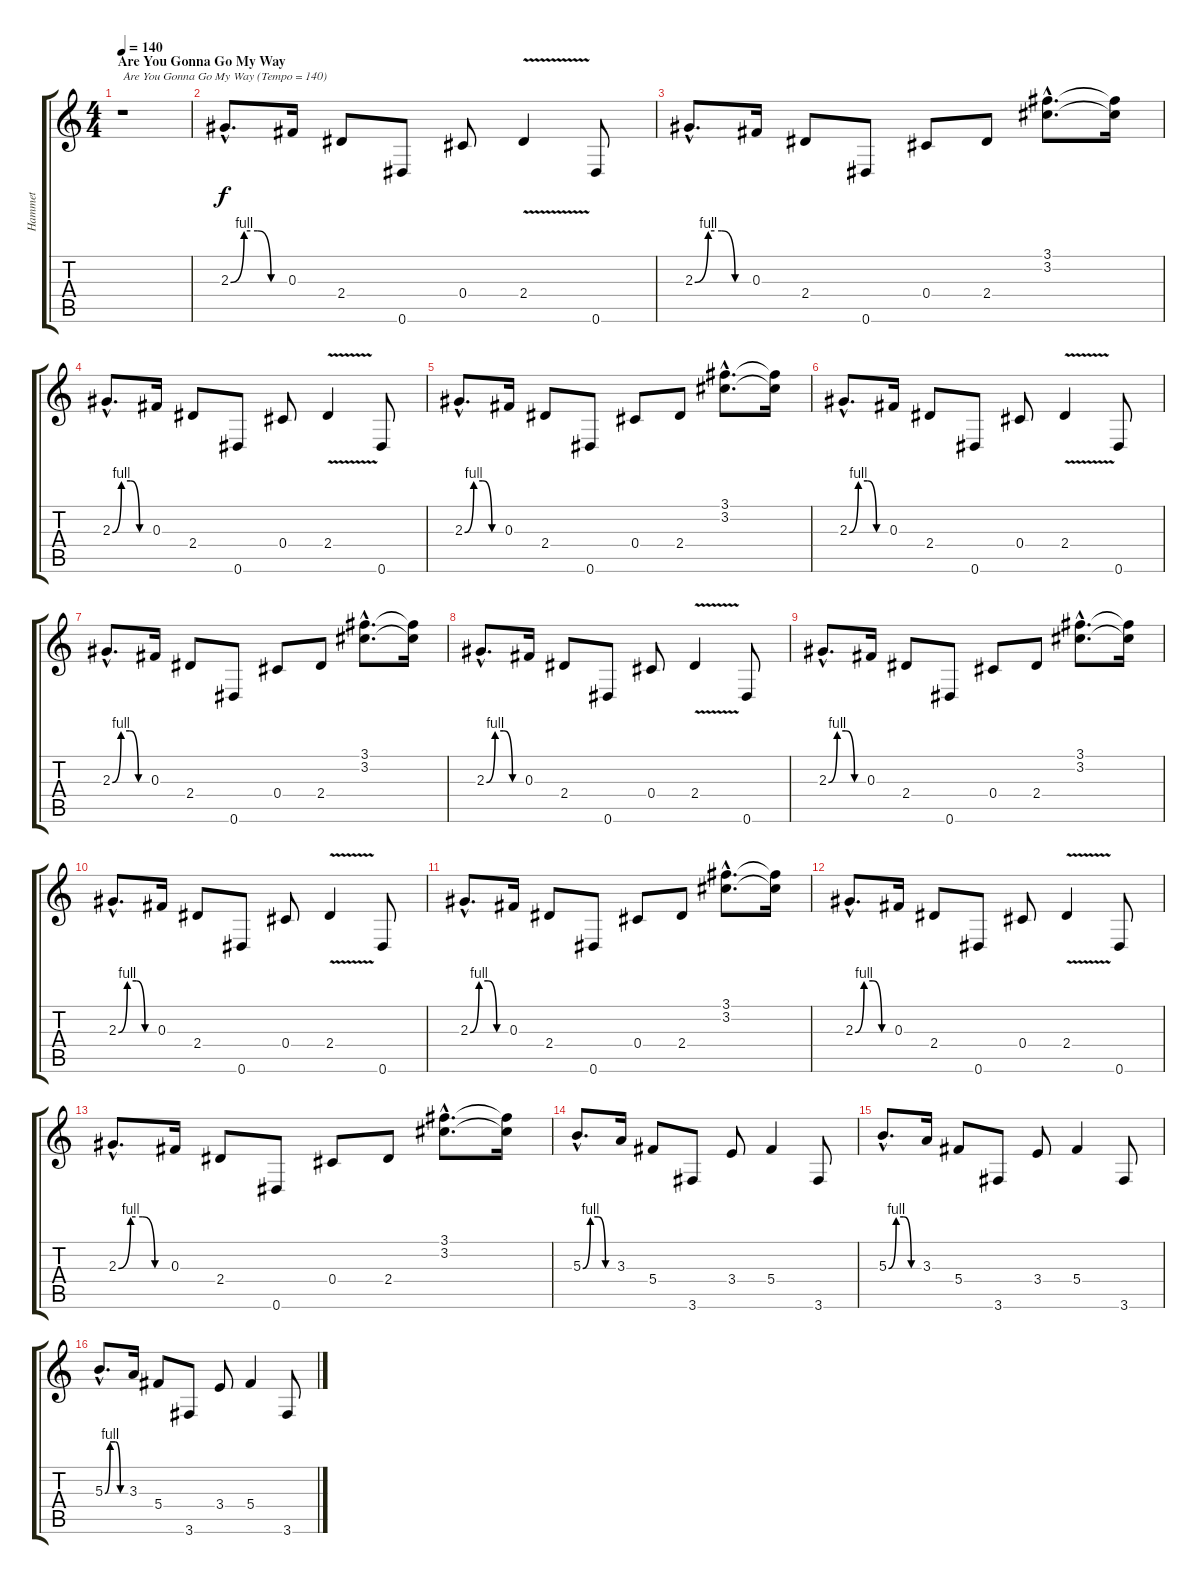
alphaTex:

\track ("Hammet " "Hammet ") {instrument distortionguitar}
\staff {score tabs}
\tuning (Eb4 Bb3 Gb3 Db3 Ab2 Eb2) {hide}
\ts (4 4)
\section ("" "Are You Gonna Go My Way ")
\tempo 140
\clef g2
\ks c
r.1{txt "Are You Gonna Go My Way (Tempo = 140)" dy f instrument distortionguitar} |
2.3{be (custom 0 0 15 4 30 4 45 0 60 0) hac}.8{d} 0.3.16 2.4.8 0.6.8 0.4.8 2.4{v}.4 0.6.8 |
2.3{be (custom 0 0 15 4 30 4 45 0 60 0) hac}.8{d} 0.3.16 2.4.8 0.6.8 0.4.8 2.4.8 (3.1{hac} 3.2{hac}).8{d} (3.1{t} 3.2{t}).16 |
2.3{be (custom 0 0 15 4 30 4 45 0 60 0) hac}.8{d} 0.3.16 2.4.8 0.6.8 0.4.8 2.4{v}.4 0.6.8 |
2.3{be (custom 0 0 15 4 30 4 45 0 60 0) hac}.8{d} 0.3.16 2.4.8 0.6.8 0.4.8 2.4.8 (3.1{hac} 3.2{hac}).8{d} (3.1{t} 3.2{t}).16 |
2.3{be (custom 0 0 15 4 30 4 45 0 60 0) hac}.8{d} 0.3.16 2.4.8 0.6.8 0.4.8 2.4{v}.4 0.6.8 |
2.3{be (custom 0 0 15 4 30 4 45 0 60 0) hac}.8{d} 0.3.16 2.4.8 0.6.8 0.4.8 2.4.8 (3.1{hac} 3.2{hac}).8{d} (3.1{t} 3.2{t}).16 |
2.3{be (custom 0 0 15 4 30 4 45 0 60 0) hac}.8{d} 0.3.16 2.4.8 0.6.8 0.4.8 2.4{v}.4 0.6.8 |
2.3{be (custom 0 0 15 4 30 4 45 0 60 0) hac}.8{d} 0.3.16 2.4.8 0.6.8 0.4.8 2.4.8 (3.1{hac} 3.2{hac}).8{d} (3.1{t} 3.2{t}).16 |
2.3{be (custom 0 0 15 4 30 4 45 0 60 0) hac}.8{d} 0.3.16 2.4.8 0.6.8 0.4.8 2.4{v}.4 0.6.8 |
2.3{be (custom 0 0 15 4 30 4 45 0 60 0) hac}.8{d} 0.3.16 2.4.8 0.6.8 0.4.8 2.4.8 (3.1{hac} 3.2{hac}).8{d} (3.1{t} 3.2{t}).16 |
2.3{be (custom 0 0 15 4 30 4 45 0 60 0) hac}.8{d} 0.3.16 2.4.8 0.6.8 0.4.8 2.4{v}.4 0.6.8 |
2.3{be (custom 0 0 15 4 30 4 45 0 60 0) hac}.8{d} 0.3.16 2.4.8 0.6.8 0.4.8 2.4.8 (3.1{hac} 3.2{hac}).8{d} (3.1{t} 3.2{t}).16 |
5.3{be (custom 0 0 15 4 30 4 45 0 60 0) hac}.8{d} 3.3.16 5.4.8 3.6.8 3.4.8 5.4.4 3.6.8 |
5.3{be (custom 0 0 15 4 30 4 45 0 60 0) hac}.8{d} 3.3.16 5.4.8 3.6.8 3.4.8 5.4.4 3.6.8 |
5.3{be (custom 0 0 15 4 30 4 45 0 60 0) hac}.8{d} 3.3.16 5.4.8 3.6.8 3.4.8 5.4.4 3.6.8
